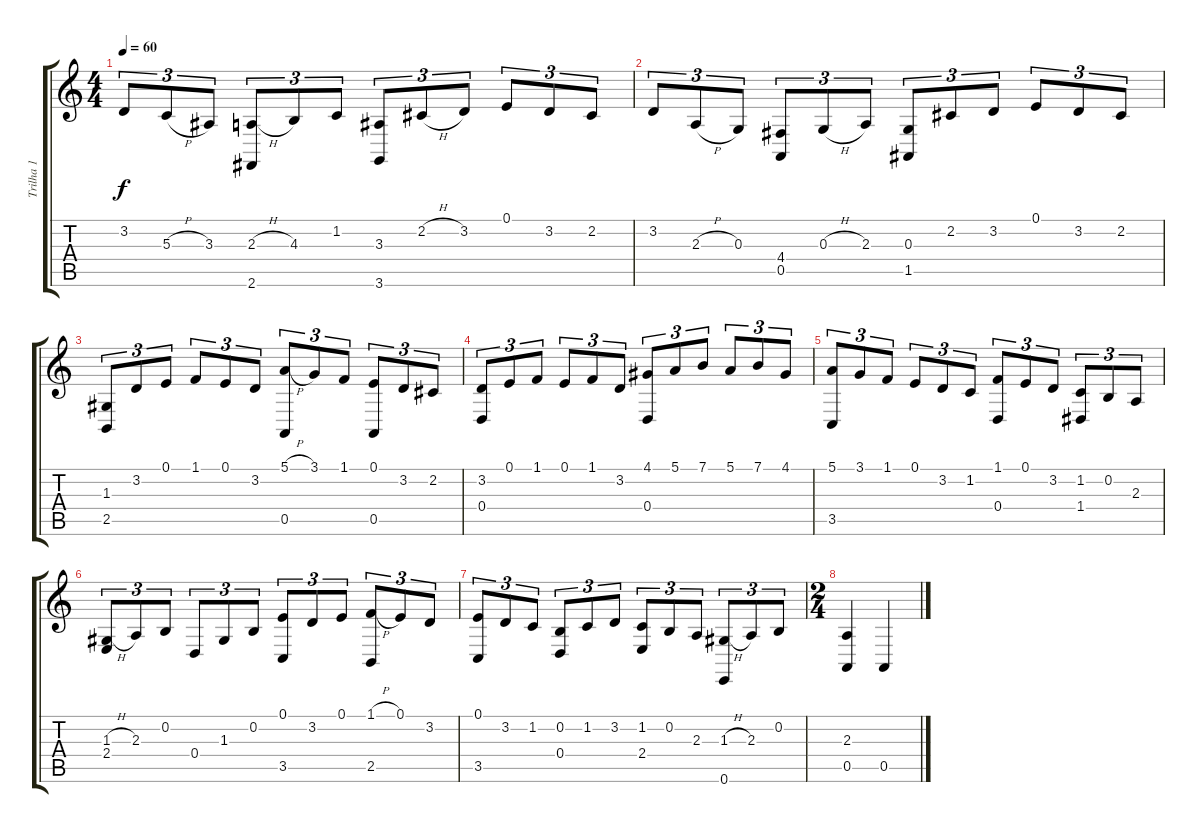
\track ("Trilha 1" "Trilha 1") {instrument acousticgrandpiano}
\staff {score tabs}
\tuning (E4 B3 G3 D3 A2 E2) {hide}
\ts (4 4)
\tempo 60
\clef g2
\ks c
3.2.8{tu (3 2) dy f} 5.3{h}.8{tu (3 2)} 3.3.8{tu (3 2)} (2.3{h} 2.6).8{tu (3 2)} 4.3.8{tu (3 2)} 1.2.8{tu (3 2)} (3.3 3.6).8{tu (3 2)} 2.2{h}.8{tu (3 2)} 3.2.8{tu (3 2)} 0.1.8{tu (3 2)} 3.2.8{tu (3 2)} 2.2.8{tu (3 2)} |
3.2.8{tu (3 2)} 2.3{h}.8{tu (3 2)} 0.3.8{tu (3 2)} (4.4 0.5).8{tu (3 2)} 0.3{h}.8{tu (3 2)} 2.3.8{tu (3 2)} (0.3 1.5).8{tu (3 2)} 2.2.8{tu (3 2)} 3.2.8{tu (3 2)} 0.1.8{tu (3 2)} 3.2.8{tu (3 2)} 2.2.8{tu (3 2)} |
(1.3 2.5).8{tu (3 2)} 3.2.8{tu (3 2)} 0.1.8{tu (3 2)} 1.1.8{tu (3 2)} 0.1.8{tu (3 2)} 3.2.8{tu (3 2)} (5.1{h} 0.5).8{tu (3 2)} 3.1.8{tu (3 2)} 1.1.8{tu (3 2)} (0.1 0.5).8{tu (3 2)} 3.2.8{tu (3 2)} 2.2.8{tu (3 2)} |
(3.2 0.4).8{tu (3 2)} 0.1.8{tu (3 2)} 1.1.8{tu (3 2)} 0.1.8{tu (3 2)} 1.1.8{tu (3 2)} 3.2.8{tu (3 2)} (4.1 0.4).8{tu (3 2)} 5.1.8{tu (3 2)} 7.1.8{tu (3 2)} 5.1.8{tu (3 2)} 7.1.8{tu (3 2)} 4.1.8{tu (3 2)} |
(5.1 3.5).8{tu (3 2)} 3.1.8{tu (3 2)} 1.1.8{tu (3 2)} 0.1.8{tu (3 2)} 3.2.8{tu (3 2)} 1.2.8{tu (3 2)} (1.1 0.4).8{tu (3 2)} 0.1.8{tu (3 2)} 3.2.8{tu (3 2)} (1.2 1.4).8{tu (3 2)} 0.2.8{tu (3 2)} 2.3.8{tu (3 2)} |
(1.3{h} 2.4).8{tu (3 2)} 2.3.8{tu (3 2)} 0.2.8{tu (3 2)} 0.4.8{tu (3 2)} 1.3.8{tu (3 2)} 0.2.8{tu (3 2)} (0.1 3.5).8{tu (3 2)} 3.2.8{tu (3 2)} 0.1.8{tu (3 2)} (1.1{h} 2.5).8{tu (3 2)} 0.1.8{tu (3 2)} 3.2.8{tu (3 2)} |
(0.1 3.5).8{tu (3 2)} 3.2.8{tu (3 2)} 1.2.8{tu (3 2)} (0.2 0.4).8{tu (3 2)} 1.2.8{tu (3 2)} 3.2.8{tu (3 2)} (1.2 2.4).8{tu (3 2)} 0.2.8{tu (3 2)} 2.3.8{tu (3 2)} (1.3{h} 0.6).8{tu (3 2)} 2.3.8{tu (3 2)} 0.2.8{tu (3 2)} |
\ts (2 4)
(2.3 0.5).4 0.5.4
